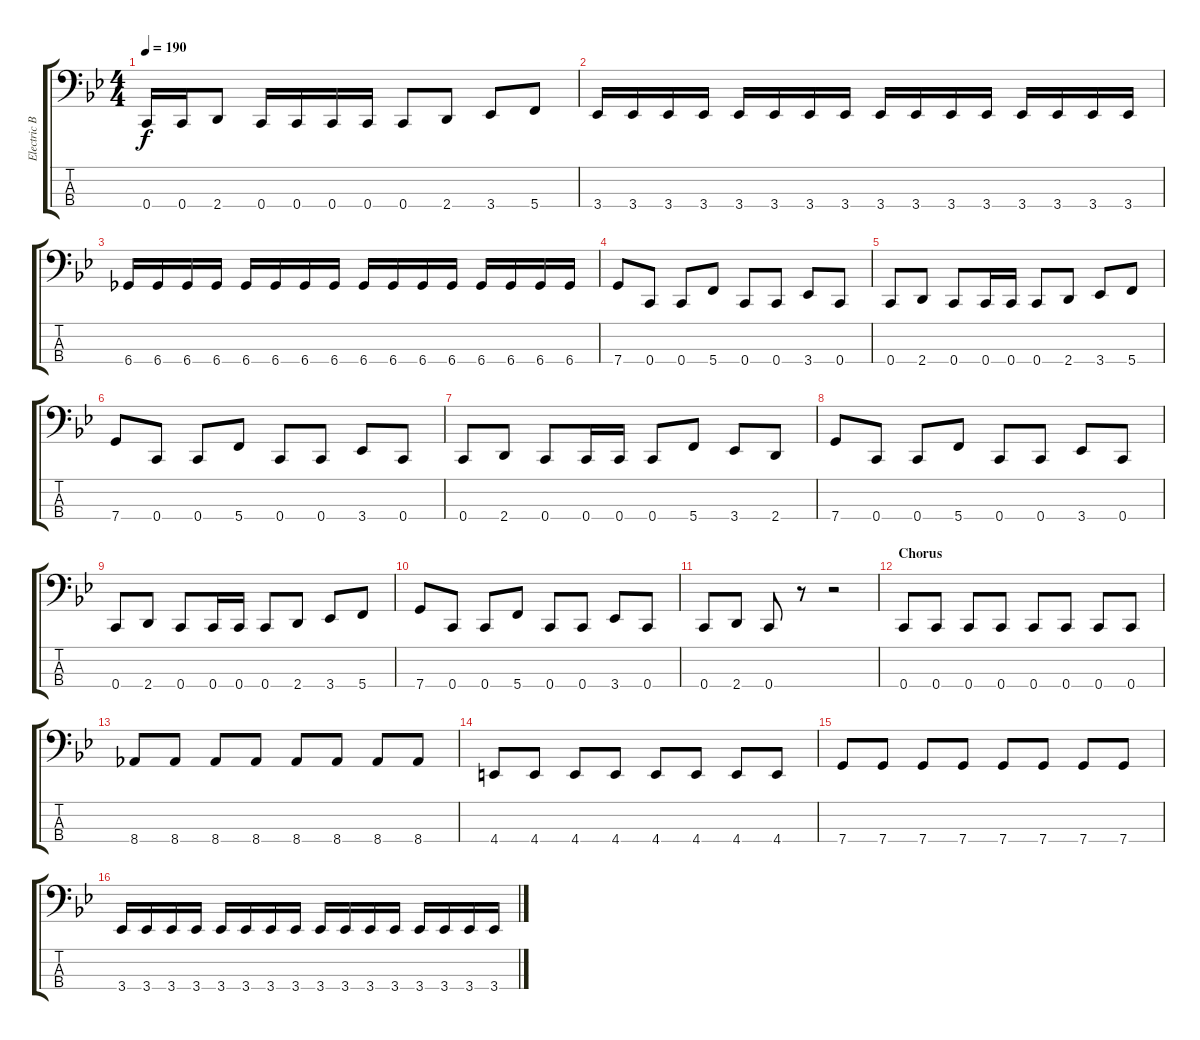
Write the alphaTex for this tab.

\track ("Electric Bass" "Electric B") {instrument electricbassfinger}
\staff {score tabs}
\tuning (F2 C2 G1 C1) {hide}
\ts (4 4)
\tempo 190
\clef f4
\ks bb
0.4.16{dy f} 0.4.16 2.4.8 0.4.16 0.4.16 0.4.16 0.4.16 0.4.8 2.4.8 3.4.8 5.4.8 |
3.4.16 3.4.16 3.4.16 3.4.16 3.4.16 3.4.16 3.4.16 3.4.16 3.4.16 3.4.16 3.4.16 3.4.16 3.4.16 3.4.16 3.4.16 3.4.16 |
6.4.16 6.4.16 6.4.16 6.4.16 6.4.16 6.4.16 6.4.16 6.4.16 6.4.16 6.4.16 6.4.16 6.4.16 6.4.16 6.4.16 6.4.16 6.4.16 |
7.4.8 0.4.8 0.4.8 5.4.8 0.4.8 0.4.8 3.4.8 0.4.8 |
0.4.8 2.4.8 0.4.8 0.4.16 0.4.16 0.4.8 2.4.8 3.4.8 5.4.8 |
7.4.8 0.4.8 0.4.8 5.4.8 0.4.8 0.4.8 3.4.8 0.4.8 |
0.4.8 2.4.8 0.4.8 0.4.16 0.4.16 0.4.8 5.4.8 3.4.8 2.4.8 |
7.4.8 0.4.8 0.4.8 5.4.8 0.4.8 0.4.8 3.4.8 0.4.8 |
0.4.8 2.4.8 0.4.8 0.4.16 0.4.16 0.4.8 2.4.8 3.4.8 5.4.8 |
7.4.8 0.4.8 0.4.8 5.4.8 0.4.8 0.4.8 3.4.8 0.4.8 |
0.4.8 2.4.8 0.4.8 r.8 r.2 |
\section ("" "Chorus")
0.4.8 0.4.8 0.4.8 0.4.8 0.4.8 0.4.8 0.4.8 0.4.8 |
8.4.8 8.4.8 8.4.8 8.4.8 8.4.8 8.4.8 8.4.8 8.4.8 |
4.4.8 4.4.8 4.4.8 4.4.8 4.4.8 4.4.8 4.4.8 4.4.8 |
7.4.8 7.4.8 7.4.8 7.4.8 7.4.8 7.4.8 7.4.8 7.4.8 |
3.4.16 3.4.16 3.4.16 3.4.16 3.4.16 3.4.16 3.4.16 3.4.16 3.4.16 3.4.16 3.4.16 3.4.16 3.4.16 3.4.16 3.4.16 3.4.16
